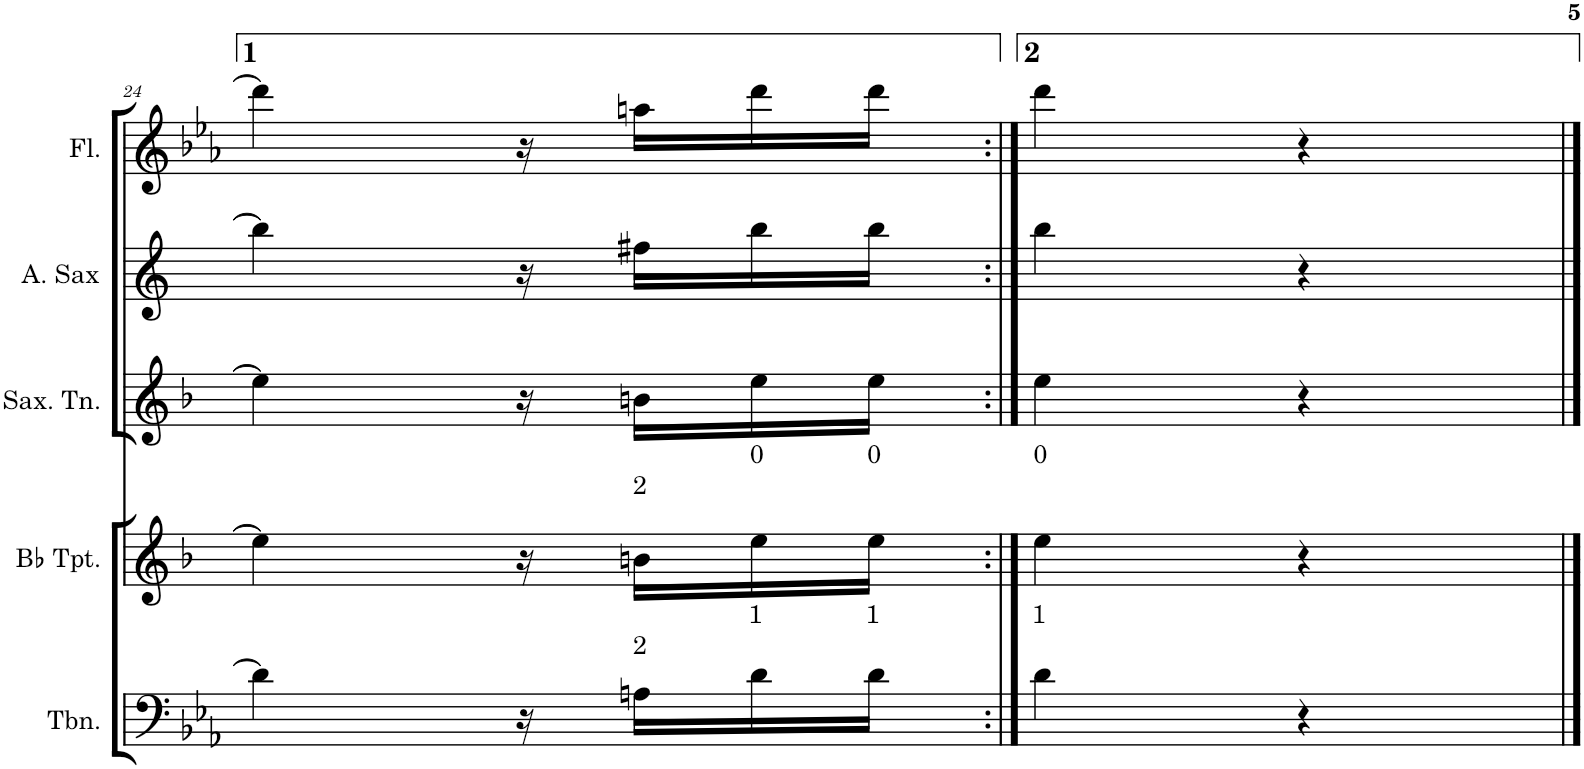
**kern	**kern	**kern	**kern	**kern
*part5	*part4	*part3	*part2	*part1
*staff5	*staff4	*staff3	*staff2	*staff1
*I"Trombone	*I"Bb Trumpet	*I"Saxofone Tenor	*I"Saxofone Alto	*I"Flauta Transversal
*I'Tbn.	*I'Bb Tpt.	*I'Sax. Tn.	*	*I'Fl.
!!LO:PB:g=z
*clefF4	*clefG2	*clefG2	*clefG2	*clefG2
*	*Trd1c2	*Trd8c14	*Trd5c9	*
*k[b-e-a-]	*k[b-]	*k[b-]	*k[]	*k[b-e-a-]
*M2/4	*M2/4	*M2/4	*M2/4	*M2/4
=24	=24	=24	=24	=24
4d\]	4ee\]	4ee\]	4bb\]	4ddd\]
16r	16r	16r	16r	16r
!	!LO:TX:a:t=2	!	!	!
!LO:TX:a:t=2	!	!	!	!
16An\LL	16bn\LL	16bn\LL	16ff#X\LL	16aan\LL
!	!LO:TX:a:t=0	!	!	!
!LO:TX:a:t=1	!	!	!	!
16d\	16ee\	16ee\	16bb\	16ddd\
!	!LO:TX:a:t=0	!	!	!
!LO:TX:a:t=1	!	!	!	!
16d\JJ	16ee\JJ	16ee\JJ	16bb\JJ	16ddd\JJ
=25:|!	=25:|!	=25:|!	=25:|!	=25:|!
!	!LO:TX:a:t=0	!	!	!
!LO:TX:a:t=1	!	!	!	!
4d\	4ee\	4ee\	4bb\	4ddd\
4r	4r	4r	4r	4r
==	==	==	==	==
*-	*-	*-	*-	*-
